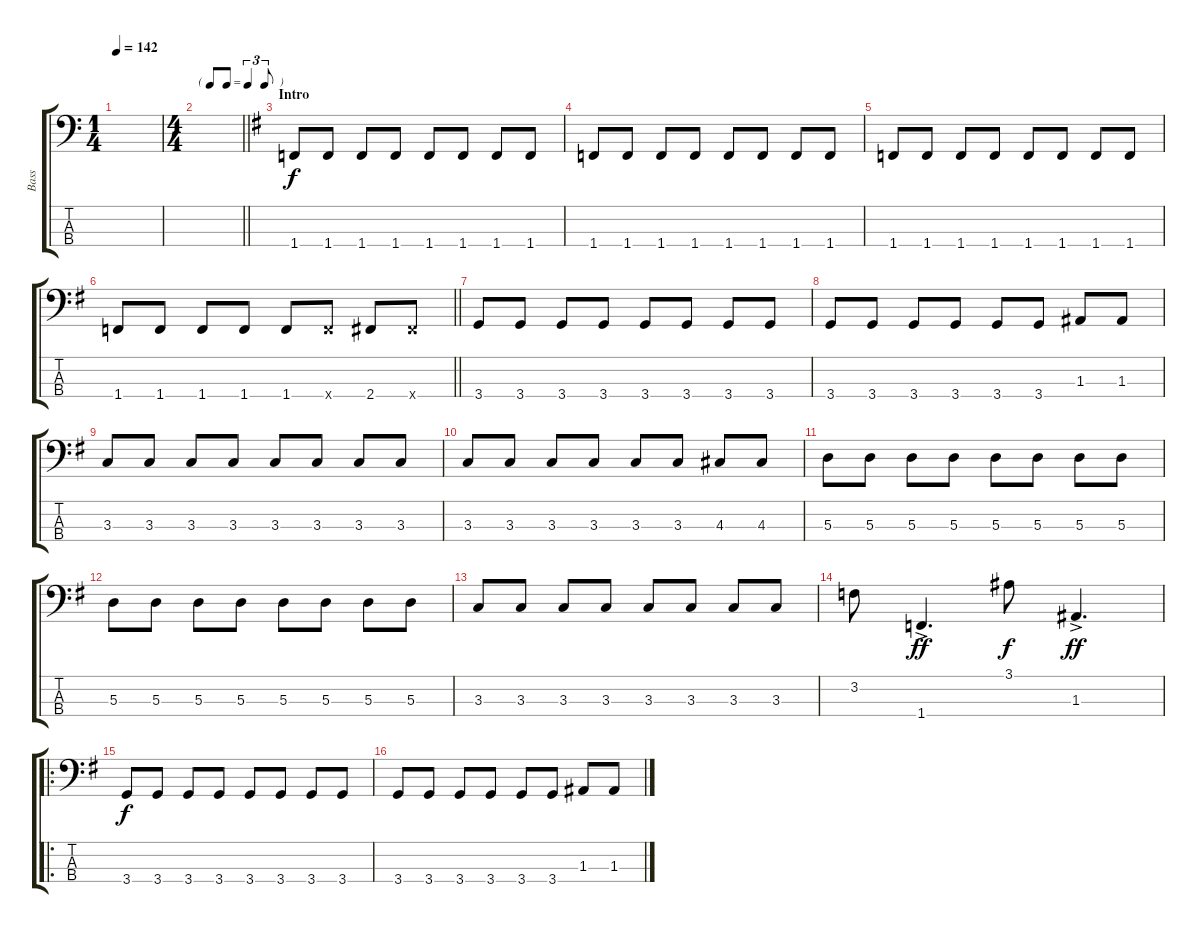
\track ("Bass" "Bass") {instrument electricbassfinger}
\staff {score tabs}
\tuning (G2 D2 A1 E1) {hide}
\ts (1 4)
\tempo 142
\clef f4
\ks c
|
\ts (4 4)
\tf triplet8th
\barLineRight lightlight
|
\section ("" "Intro")
\ks g
1.4.8 1.4.8 1.4.8 1.4.8 1.4.8 1.4.8 1.4.8 1.4.8 |
1.4.8 1.4.8 1.4.8 1.4.8 1.4.8 1.4.8 1.4.8 1.4.8 |
1.4.8 1.4.8 1.4.8 1.4.8 1.4.8 1.4.8 1.4.8 1.4.8 |
\barLineRight lightlight
1.4.8 1.4.8 1.4.8 1.4.8 1.4.8 1.4{x}.8 2.4.8 2.4{x}.8 |
3.4.8 3.4.8 3.4.8 3.4.8 3.4.8 3.4.8 3.4.8 3.4.8 |
3.4.8 3.4.8 3.4.8 3.4.8 3.4.8 3.4.8 1.3.8 1.3.8 |
3.3.8 3.3.8 3.3.8 3.3.8 3.3.8 3.3.8 3.3.8 3.3.8 |
3.3.8 3.3.8 3.3.8 3.3.8 3.3.8 3.3.8 4.3.8 4.3.8 |
5.3.8 5.3.8 5.3.8 5.3.8 5.3.8 5.3.8 5.3.8 5.3.8 |
5.3.8 5.3.8 5.3.8 5.3.8 5.3.8 5.3.8 5.3.8 5.3.8 |
3.3.8 3.3.8 3.3.8 3.3.8 3.3.8 3.3.8 3.3.8 3.3.8 |
3.2.8 1.4{ac}.4{d dy ff} 3.1.8{dy f} 1.3{ac}.4{d dy ff} |
\ro
3.4.8{dy f} 3.4.8 3.4.8 3.4.8 3.4.8 3.4.8 3.4.8 3.4.8 |
3.4.8 3.4.8 3.4.8 3.4.8 3.4.8 3.4.8 1.3.8 1.3.8
